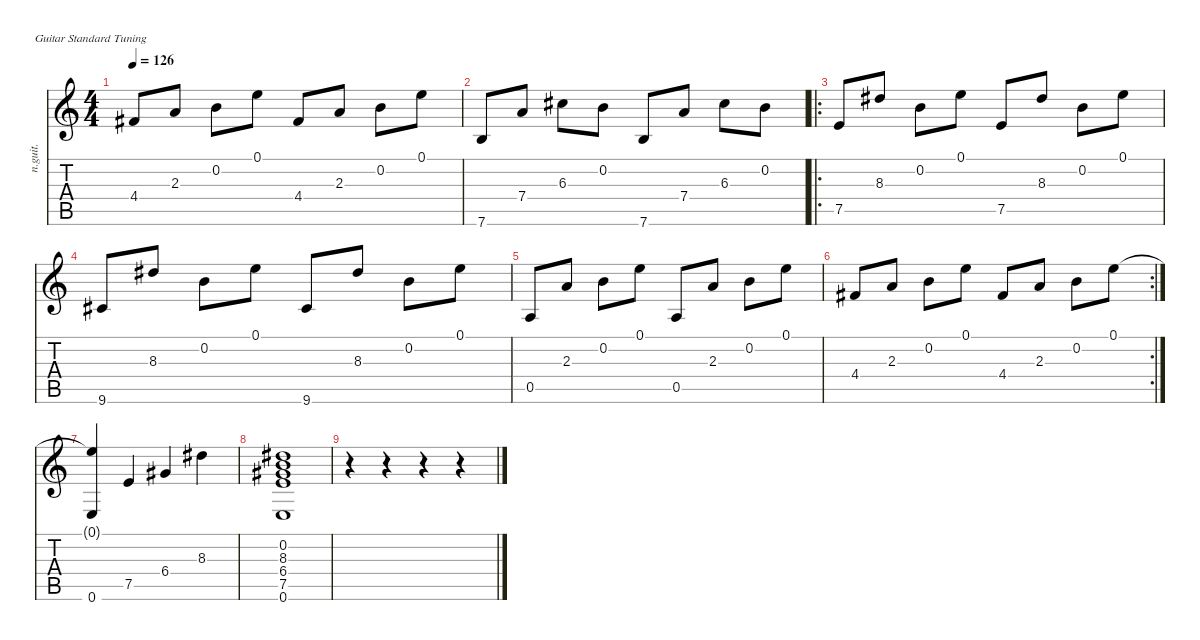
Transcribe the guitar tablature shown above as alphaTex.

\defaultSystemsLayout 4
\hideDynamics
\bracketExtendMode nobrackets
\track ("Acoustic guitar" "n.guit.") {instrument acousticguitarnylon}
\staff {score tabs}
\tuning (E4 B3 G3 D3 A2 E2)
\ts (4 4)
\tempo 126
\clef g2
\ks c
4.4{acc #}.8{dy f} 2.3.8 0.2.8 0.1.8 4.4{acc #}.8 2.3.8 0.2.8 0.1.8 |
7.6.8 7.4.8 6.3{acc #}.8 0.2.8 7.6.8 7.4.8 6.3{acc #}.8 0.2.8 |
\ro
7.5.8 8.3{acc #}.8 0.2.8 0.1.8 7.5.8 8.3{acc #}.8 0.2.8 0.1.8 |
9.6{acc #}.8 8.3{acc #}.8 0.2.8 0.1.8 9.6{acc #}.8 8.3{acc #}.8 0.2.8 0.1.8 |
0.5.8 2.3.8 0.2.8 0.1.8 0.5.8 2.3.8 0.2.8 0.1.8 |
\rc 2
4.4{acc #}.8 2.3.8 0.2.8 0.1.8 4.4{acc #}.8 2.3.8 0.2.8 0.1.8 |
(0.1{t} 0.6).4 7.5.4 6.4{acc #}.4 8.3{acc #}.4 |
(0.2 8.3{acc #} 6.4{acc #} 7.5 0.6).1 |
r.4 r.4 r.4 r.4
